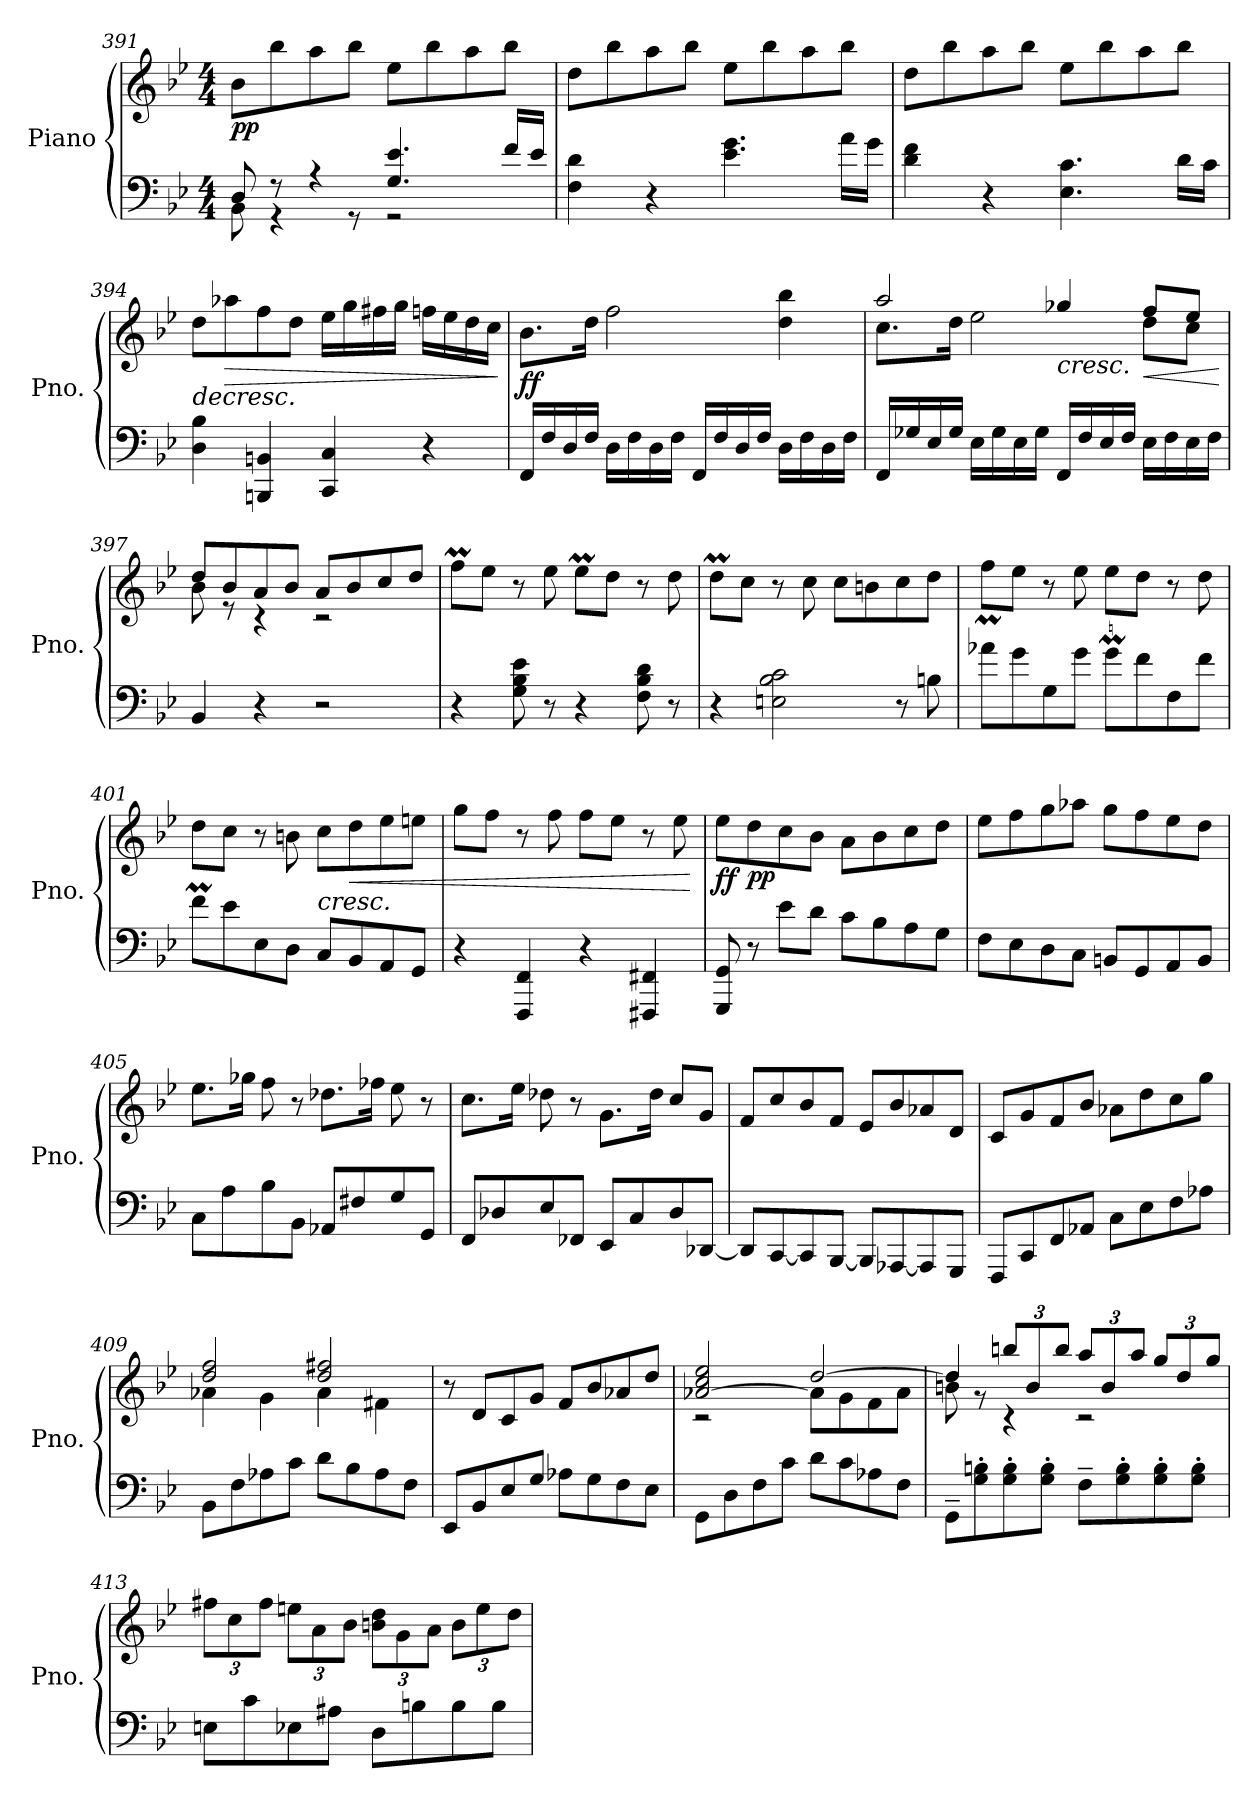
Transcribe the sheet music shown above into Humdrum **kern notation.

**kern	**kern	**dynam
*part1	*part1	*part1
*staff2	*staff1	*staff1/2
*I"Piano	*	*
*I'Pno.	*	*
*clefF4	*clefG2	*
*k[b-e-]	*k[b-e-]	*
*M4/4	*M4/4	*
=391	=391	=391
*^	*	*
!	!	!	!LO:DY:b
!	!	!	!LO:DY:n=1:b
8D/	8BB-\	8b-\L	p p
8r	4r	8bb-\	.
4r	.	8aa\	.
.	8r	8bb-\J	.
4.G/ 4.e-/	2r	8ee-\L	.
.	.	8bb-\	.
.	.	8aa\	.
16f/LL	.	8bb-\J	.
16e-/JJ	.	.	.
*v	*v	*	*
!!LO:LB:g=z
=392	=392	=392
4F\ 4d\	8dd\L	.
.	8bb-\	.
4r	8aa\	.
.	8bb-\J	.
4.e-\ 4.g\	8ee-\L	.
.	8bb-\	.
.	8aa\	.
16a\LL	8bb-\J	.
16g\JJ	.	.
=393	=393	=393
4d\ 4f\	8dd\L	.
.	8bb-\	.
4r	8aa\	.
.	8bb-\J	.
4.E-\ 4.c\	8ee-\L	.
.	8bb-\	.
.	8aa\	.
16d\LL	8bb-\J	.
16c\JJ	.	.
=394	=394	=394
!	!	!LO:HP:b
4D\ 4B-\	8dd\L	>
!	!	!LO:HP:b
.	8aa-X\	>
4BBBn/ 4BBn/	8ff\	.
.	8dd\J	.
4CC/ 4C/	16ee-\LL	.
.	16gg\	.
.	16ff#X\	.
.	16gg\JJ	.
4r	16ffn\LL	.
.	16ee-\	.
.	16dd\	.
.	16cc\JJ	.
.	.	] ]
=395	=395	=395
!	!	!LO:DY:b
!	!	!LO:DY:n=1:b
16FF/LL	8.b-\L	f f
16F/	.	.
16D/	.	.
16F/JJ	16dd\Jk	.
16D\LL	2ff\	.
16F\	.	.
16D\	.	.
16F\JJ	.	.
16FF/LL	.	.
16F/	.	.
16D/	.	.
16F/JJ	.	.
16D\LL	4dd\ 4bb-\	.
16F\	.	.
16D\	.	.
16F\JJ	.	.
!!LO:LB:g=z
=396	=396	=396
*	*^	*
16FF/LL	2aa/	8.cc\L	.
16G-X/	.	.	.
16E-/	.	.	.
16G-/JJ	.	16dd\Jk	.
16E-\LL	.	2ee-\	.
16G-\	.	.	.
16E-\	.	.	.
16G-\JJ	.	.	.
!	!	!	!LO:HP:b
16FF/LL	4gg-X/	.	<
16F/	.	.	.
16E-/	.	.	.
16F/JJ	.	.	.
!	!	!	!LO:HP:b
16E-\LL	8ff/L	8dd\L	<
16F\	.	.	.
16E-\	8ee-/J	8cc\J	.
16F\JJ	.	.	.
*	*v	*v	*
.	.	[ [
=397	=397	=397
*	*^	*
!	!	!	!LO:DY:b
!	!	!	!LO:DY:n=1:b
4BB-/	8dd/L	8b-\	sf sf
!	!	!	!LO:DY:n=2:b
!	!	!	!LO:DY:n=3:b
.	8b-/	8r	mp mp
4r	8a/	4r	.
.	8b-/J	.	.
2r	8a/L	2r	.
.	8b-/	.	.
.	8cc/	.	.
.	8dd/J	.	.
*	*v	*v	*
=398	=398	=398
4r	8ffM\L	.
.	8ee-\J	.
8G\ 8B-\ 8e-\	8r	.
8r	8ee-\	.
4r	8ee-M\L	.
.	8dd\J	.
8F\ 8B-\ 8d\	8r	.
8r	8dd\	.
=399	=399	=399
4r	8ddm\L	.
.	8cc\J	.
2En\ 2B-\ 2c\	8r	.
.	8cc\	.
.	8cc\L	.
.	8bn\	.
8r	8cc\	.
8Bn\	8dd\J	.
=400	=400	=400
8a-XM\L	8ff\L	.
8g\	8ee-\J	.
8G\	8r	.
8g\J	8ee-\	.
8gM\L	8ee-\L	.
8f\	8dd\J	.
8F\	8r	.
8f\J	8dd\	.
!!LO:PB:g=z
=401	=401	=401
8fM\L	8dd\L	.
8e-\	8cc\J	.
8E-\	8r	.
8D\J	8bn\	.
!	!	!LO:HP:b
8C/L	8cc\L	<
!	!	!LO:HP:b
8BB-/	8dd\	<
8AA/	8ee-\	.
8GG/J	8een\J	.
=402	=402	=402
4r	8gg\L	.
.	8ff\J	.
4FFF/ 4FF/	8r	.
.	8ff\	.
4r	8ff\L	.
.	8ee-\J	.
4FFF#X/ 4FF#X/	8r	.
.	8ee-\	.
.	.	[ [
=403	=403	=403
!	!	!LO:DY:b
!	!	!LO:DY:n=1:b
8GGG/ 8GG/	8ee-\L	f f
!	!	!LO:DY:n=2:b
!	!	!LO:DY:n=3:b
8r	8dd\	p p
8e-\L	8cc\	.
8d\J	8b-\J	.
8c\L	8a\L	.
8B-\	8b-\	.
8A\	8cc\	.
8G\J	8dd\J	.
=404	=404	=404
8F\L	8ee-\L	.
8E-\	8ff\	.
8D\	8gg\	.
8C\J	8aa-X\J	.
8BBn/L	8gg\L	.
8GG/	8ff\	.
8AA/	8ee-\	.
8BB/J	8dd\J	.
=405	=405	=405
8C\L	8.ee-\L	.
8A\	.	.
.	16gg-X\Jk	.
8B-\	8ff\	.
8BB-\J	8r	.
8AA-X/L	8.dd-X\L	.
8F#X/	.	.
.	16ff-X\Jk	.
8G/	8ee-\	.
8GG/J	8r	.
!!LO:LB:g=z
=406	=406	=406
8FF/L	8.cc\L	.
8D-X/	.	.
.	16ee-\Jk	.
8E-/	8dd-X\	.
8FF-X/J	8r	.
8EE-/L	8.g\L	.
8C/	.	.
.	16dd-\Jk	.
8D-/	8cc/L	.
[8DD-X/J	8g/J	.
=407	=407	=407
8DD-/L]	8f/L	.
[8CC/	8cc/	.
8CC/]	8b-/	.
[8BBB-/J	8f/J	.
8BBB-/L]	8e-/L	.
[8AAA-X/	8b-/	.
8AAA-/]	8a-X/	.
8GGG/J	8d/J	.
=408	=408	=408
8FFF/L	8c/L	.
8CC/	8g/	.
8FF/	8f/	.
8AA-X/J	8b-/J	.
8C\L	8a-X\L	.
8E-\	8dd\	.
8F\	8cc\	.
8A-X\J	8gg\J	.
=409	=409	=409
*	*^	*
8BB-\L	2dd/ 2ff/	4a-X\	.
8F\	.	.	.
8A-X\	.	4g\	.
8c\J	.	.	.
8d\L	2dd/ 2ff#X/	4a-\	.
8B-\	.	.	.
8A-\	.	4f#X\	.
8F\J	.	.	.
*	*v	*v	*
!!LO:LB:g=z
=410	=410	=410
8EE-/L	8r	.
8BB-/	8d/L	.
8E-/	8c/	.
8G/J	8g/J	.
8A-X\L	8f/L	.
8G\	8b-/	.
8F\	8a-X/	.
8E-\J	8dd/J	.
=411	=411	=411
*	*^	*
8GG\L	[2a-X/ 2cc/ 2ee-/	2r	.
8D\	.	.	.
8F\	.	.	.
8c\J	.	.	.
8d\L	[2dd/	8a-\L]	.
8c\	.	8g\	.
8A-X\	.	8f\	.
8F\J	.	8a-\J	.
=412	=412	=412	=412
!	!	!	!LO:DY:b
!	!	!	!LO:DY:n=1:b
8GG~\L	4dd/]	8bn\	mf mf
8G\' 8Bn\'	.	8r	.
*	*Xbrackettup	*	*
8G\' 8B\'	12bbn/L	4r	.
.	12b/	.	.
8G\' 8B\'J	.	.	.
.	12bb/J	.	.
8F~\L	12aa/L	2r	.
.	12b/	.	.
8G\' 8B\'	.	.	.
.	12aa/J	.	.
8G\' 8B\'	12gg/L	.	.
.	12dd/	.	.
8G\' 8B\'J	.	.	.
.	12gg/J	.	.
*	*v	*v	*
=413	=413	=413
8En\L	12ff#X\L	.
.	12cc\	.
8c\	.	.
.	12ff#\J	.
8E-X\	12een\L	.
.	12a\	.
8A#X\J	.	.
.	12b-\J	.
8D\L	12bn\ 12dd\L	.
.	12g\	.
8Bn\	.	.
.	12a\J	.
8B\	12b\L	.
.	12ee\	.
8B\J	.	.
.	12dd\J	.
=	=	=
*-	*-	*-
